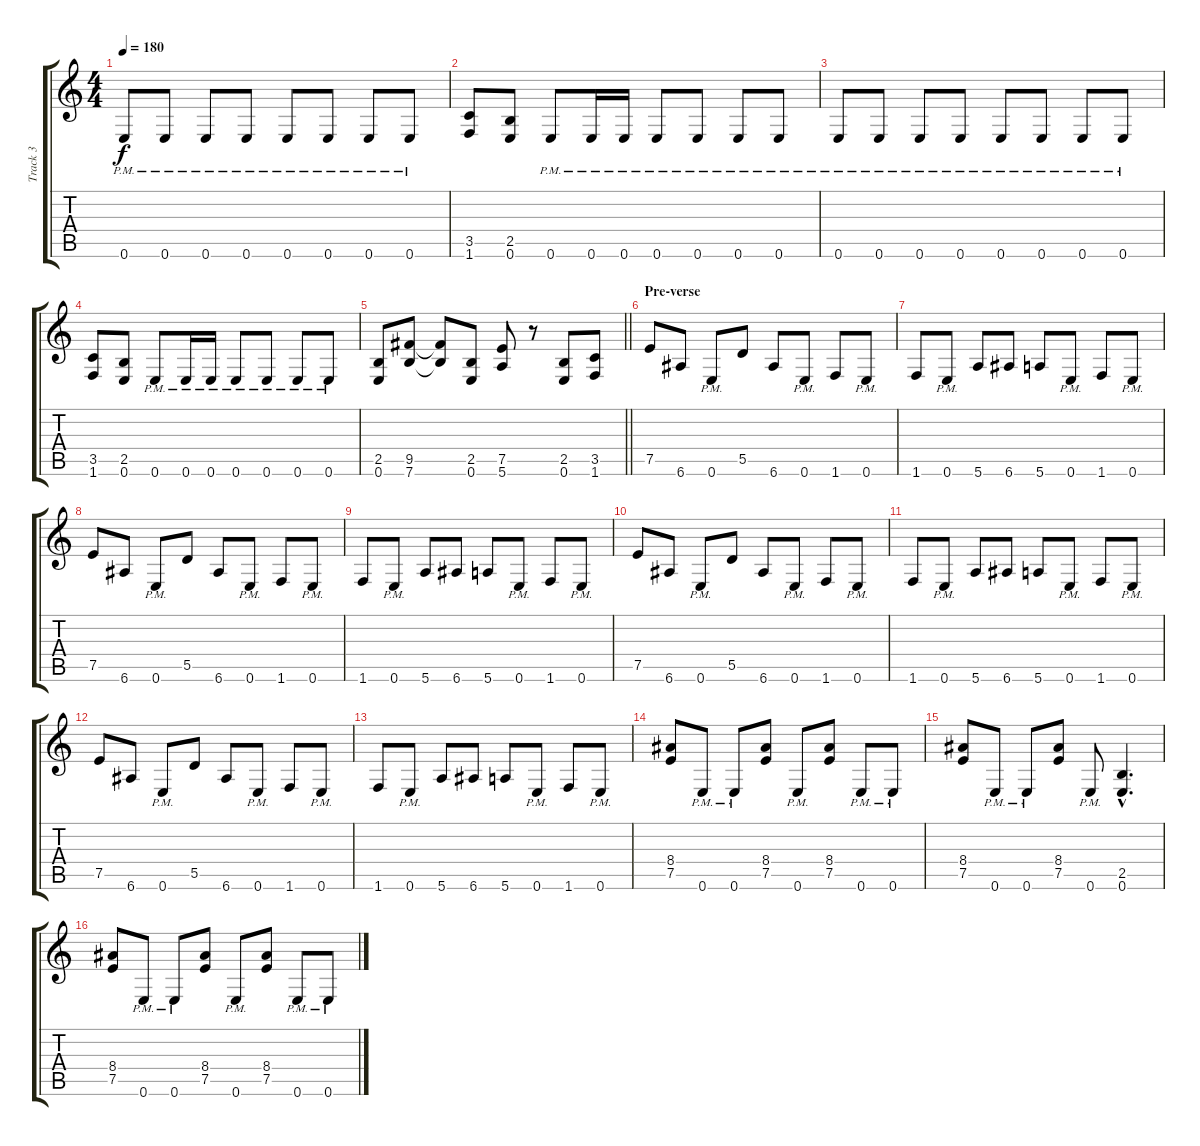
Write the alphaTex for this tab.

\track ("Track 3" "Track 3") {instrument distortionguitar}
\staff {score tabs}
\tuning (E4 B3 G3 D3 A2 E2) {hide}
\ts (4 4)
\tempo 180
\clef g2
\ks c
0.6{pm}.8{dy f} 0.6{pm}.8 0.6{pm}.8 0.6{pm}.8 0.6{pm}.8 0.6{pm}.8 0.6{pm}.8 0.6{pm}.8 |
(3.5 1.6).8 (2.5 0.6).8 0.6{pm}.8 0.6{pm}.16 0.6{pm}.16 0.6{pm}.8 0.6{pm}.8 0.6{pm}.8 0.6{pm}.8 |
0.6{pm}.8 0.6{pm}.8 0.6{pm}.8 0.6{pm}.8 0.6{pm}.8 0.6{pm}.8 0.6{pm}.8 0.6{pm}.8 |
(3.5 1.6).8 (2.5 0.6).8 0.6{pm}.8 0.6{pm}.16 0.6{pm}.16 0.6{pm}.8 0.6{pm}.8 0.6{pm}.8 0.6{pm}.8 |
\barLineRight lightlight
(2.5 0.6).8 (9.5 7.6).8 (9.5{t} 7.6{t}).8 (2.5 0.6).8 (7.5 5.6).8 r.8 (2.5 0.6).8 (3.5 1.6).8 |
\section ("" "Pre-verse")
7.5.8 6.6.8 0.6{pm}.8 5.5.8 6.6.8 0.6{pm}.8 1.6.8 0.6{pm}.8 |
1.6.8 0.6{pm}.8 5.6.8 6.6.8 5.6.8 0.6{pm}.8 1.6.8 0.6{pm}.8 |
7.5.8 6.6.8 0.6{pm}.8 5.5.8 6.6.8 0.6{pm}.8 1.6.8 0.6{pm}.8 |
1.6.8 0.6{pm}.8 5.6.8 6.6.8 5.6.8 0.6{pm}.8 1.6.8 0.6{pm}.8 |
7.5.8 6.6.8 0.6{pm}.8 5.5.8 6.6.8 0.6{pm}.8 1.6.8 0.6{pm}.8 |
1.6.8 0.6{pm}.8 5.6.8 6.6.8 5.6.8 0.6{pm}.8 1.6.8 0.6{pm}.8 |
7.5.8 6.6.8 0.6{pm}.8 5.5.8 6.6.8 0.6{pm}.8 1.6.8 0.6{pm}.8 |
1.6.8 0.6{pm}.8 5.6.8 6.6.8 5.6.8 0.6{pm}.8 1.6.8 0.6{pm}.8 |
(8.4 7.5).8 0.6{pm}.8 0.6{pm}.8 (8.4 7.5).8 0.6{pm}.8 (8.4 7.5).8 0.6{pm}.8 0.6{pm}.8 |
(8.4 7.5).8 0.6{pm}.8 0.6{pm}.8 (8.4 7.5).8 0.6{pm}.8 (2.5{hac} 0.6{hac}).4{d} |
(8.4 7.5).8 0.6{pm}.8 0.6{pm}.8 (8.4 7.5).8 0.6{pm}.8 (8.4 7.5).8 0.6{pm}.8 0.6{pm}.8
